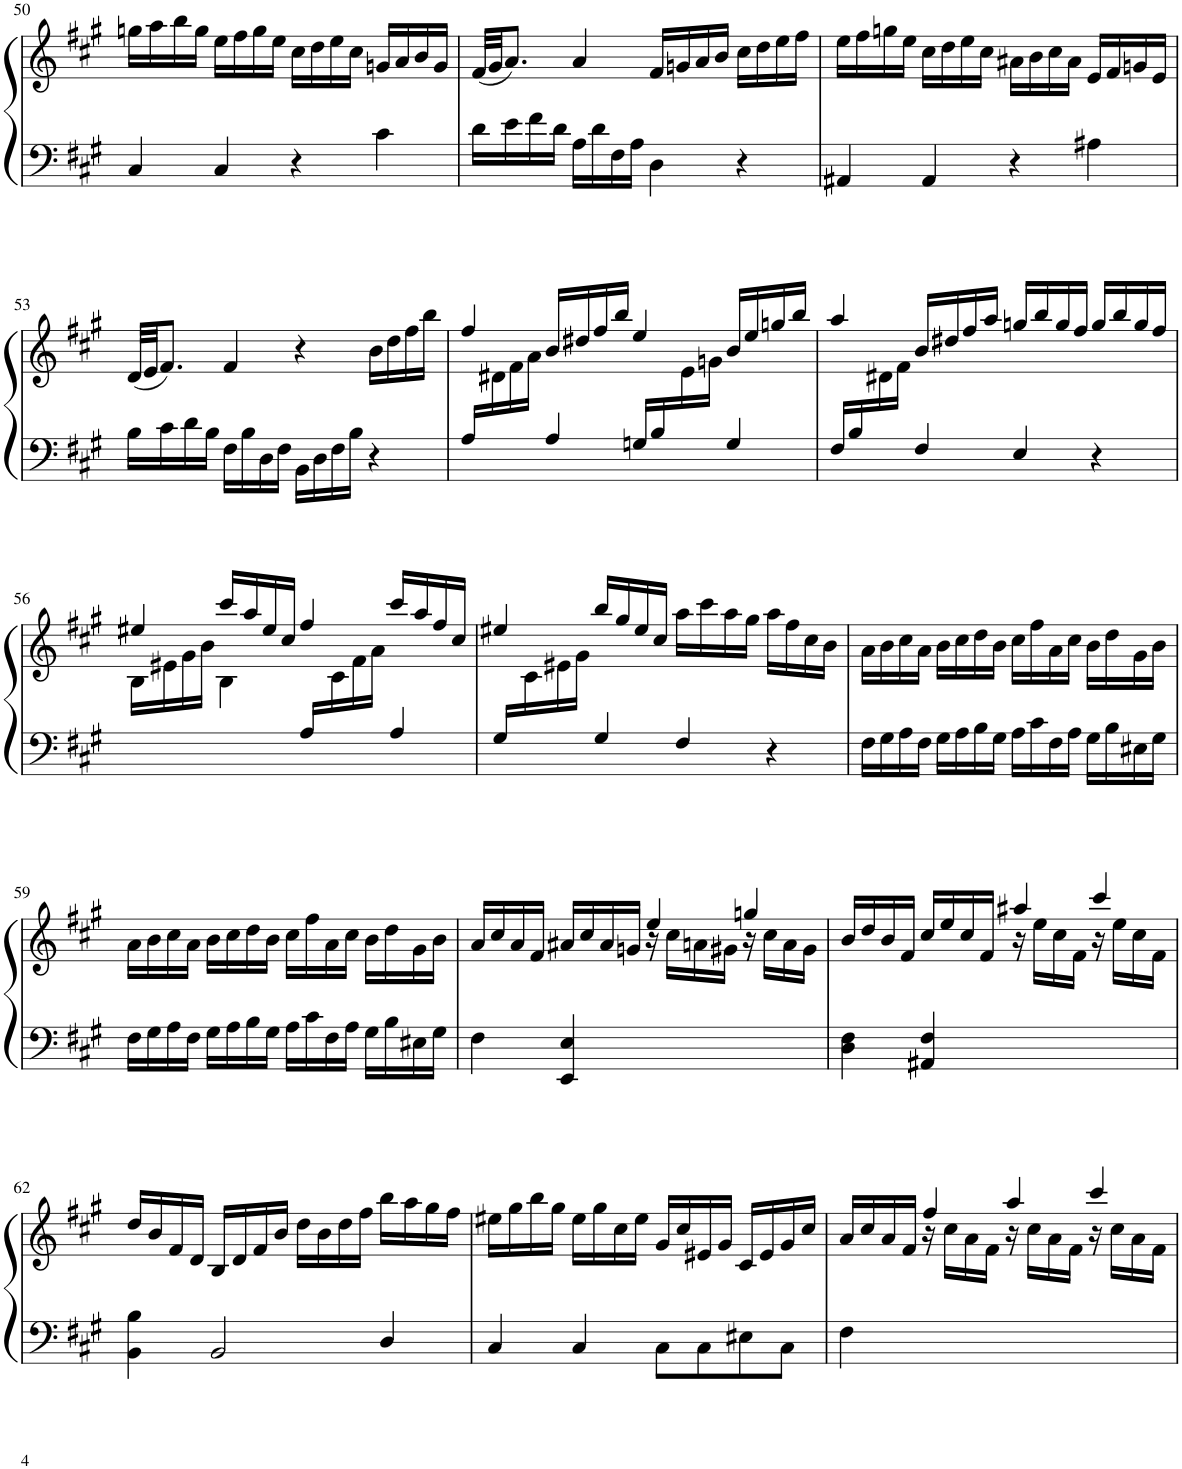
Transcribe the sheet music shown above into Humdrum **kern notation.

**kern	**kern
*part1	*part1
*staff2	*staff1
*I"Piano	*
*I'Pno.	*
!!LO:PB:g=z
*clefF4	*clefG2
*k[f#c#g#]	*k[f#c#g#]
*M4/4	*M4/4
*met(c)	*met(c)
=50	=50
4C#/	16ggn\LL
.	16aa\
.	16bb\
.	16gg\JJ
4C#/	16ee\LL
.	16ff#\
.	16gg\
.	16ee\JJ
4r	16cc#\LL
.	16dd\
.	16ee\
.	16cc#\JJ
4c#\	16gn/LL
.	16a/
.	16b/
.	16g/JJ
=51	=51
16d\LL	(32f#/LLL
.	32g#/JJ
16e\	8.a/J)
16f#\	.
16d\JJ	.
16A\LL	4a/
16d\	.
16F#\	.
16A\JJ	.
4D\	16f#/LL
.	16gn/
.	16a/
.	16b/JJ
4r	16cc#\LL
.	16dd\
.	16ee\
.	16ff#\JJ
=52	=52
4AA#X/	16ee\LL
.	16ff#\
.	16ggn\
.	16ee\JJ
4AA#/	16cc#\LL
.	16dd\
.	16ee\
.	16cc#\JJ
4r	16a#X\LL
.	16b\
.	16cc#\
.	16a#\JJ
4A#X\	16e/LL
.	16f#/
.	16gn/
.	16e/JJ
!!LO:LB:g=z
=53	=53
16B\LL	(32d/LLL
.	32e/JJ
16c#\	8.f#/J)
16d\	.
16B\JJ	.
16F#\LL	4f#/
16B\	.
16D\	.
16F#\JJ	.
16BB\LL	4r
16D\	.
16F#\	.
16B\JJ	.
4r	16b\LL
.	16dd\
.	16ff#\
.	16bb\JJ
=54	=54
*	*^
16A/LL	4ff#/	16ryy
8.ryy	.	16d#X\
.	.	16f#\
.	.	16a\JJ
4A/	16b/LL	4.ryy
.	16dd#X/	.
.	16ff#/	.
.	16bb/JJ	.
16Gn/LL	4ee/	.
16B/	.	.
8ryy	.	16e\
.	.	16gn\JJ
4G/	16b/LL	4ryy
.	16ee/	.
.	16ggn/	.
.	16bb/JJ	.
=55	=55	=55
16F#/LL	4aa/	8ryy
16B/	.	.
8ryy	.	16d#X\
.	.	16f#\JJ
4F#/	16b/LL	2.ryy
.	16dd#X/	.
.	16ff#/	.
.	16aa/JJ	.
4E/	16ggn/LL	.
.	16bb/	.
.	16gg/	.
.	16ff#/JJ	.
4r	16gg/LL	.
.	16bb/	.
.	16gg/	.
.	16ff#/JJ	.
!!LO:LB:g=z	!!
=56	=56	=56
2ryy	4ee#X/	16B\LL
.	.	16e#X\
.	.	16g#\
.	.	16b\JJ
.	16ccc#/LL	4B\
.	16aa/	.
.	16ee#/	.
.	16cc#/JJ	.
16A/LL	4ff#/	16ryy
8.ryy	.	16c#\
.	.	16f#\
.	.	16a\JJ
4A/	16ccc#/LL	4ryy
.	16aa/	.
.	16ff#/	.
.	16cc#/JJ	.
=57	=57	=57
16G#/LL	4ee#X/	16ryy
8.ryy	.	16c#\
.	.	16e#X\
.	.	16g#\JJ
4G#/	16bb/LL	2.ryy
.	16gg#/	.
.	16ee#/	.
.	16cc#/JJ	.
4F#/	16aa\LL	.
.	16ccc#\	.
.	16aa\	.
.	16gg#\JJ	.
4r	16aa\LL	.
.	16ff#\	.
.	16cc#\	.
.	16b\JJ	.
*	*v	*v
=58	=58
16F#\LL	16a\LL
16G#\	16b\
16A\	16cc#\
16F#\JJ	16a\JJ
16G#\LL	16b\LL
16A\	16cc#\
16B\	16dd\
16G#\JJ	16b\JJ
16A\LL	16cc#\LL
16c#\	16ff#\
16F#\	16a\
16A\JJ	16cc#\JJ
16G#\LL	16b\LL
16B\	16dd\
16E#X\	16g#\
16G#\JJ	16b\JJ
!!LO:LB:g=z
=59	=59
16F#\LL	16a\LL
16G#\	16b\
16A\	16cc#\
16F#\JJ	16a\JJ
16G#\LL	16b\LL
16A\	16cc#\
16B\	16dd\
16G#\JJ	16b\JJ
16A\LL	16cc#\LL
16c#\	16ff#\
16F#\	16a\
16A\JJ	16cc#\JJ
16G#\LL	16b\LL
16B\	16dd\
16E#X\	16g#\
16G#\JJ	16b\JJ
=60	=60
*	*^
4F#\	16a/LL	16ryy
*	*v	*v
.	16cc#/
.	16a/
.	16f#/JJ
4EE/ 4E/	16a#X/LL
.	16cc#/
.	16a#/
.	16gn/JJ
16r	4ee/
*	*^
8.ryy	.	16cc#\LL
.	.	16an\
.	.	16g#X\JJ
16r	4ggn/	16ryy
8.ryy	.	16cc#\LL
.	.	16a\
.	.	16g#\JJ
=61	=61	=61
4D\ 4F#\	16b/LL	16ryy
*	*v	*v
.	16dd/
.	16b/
.	16f#/JJ
4AA#X/ 4F#/	16cc#/LL
.	16ee/
.	16cc#/
.	16f#/JJ
16r	4aa#X/
*	*^
8.ryy	.	16ee\LL
.	.	16cc#\
.	.	16f#\JJ
16r	4ccc#/	16ryy
8.ryy	.	16ee\LL
.	.	16cc#\
.	.	16f#\JJ
*	*v	*v
!!LO:LB:g=z
=62	=62
4BB\ 4B\	16dd/LL
.	16b/
.	16f#/
.	16d/JJ
2BB/	16B/LL
.	16d/
.	16f#/
.	16b/JJ
.	16dd\LL
.	16b\
.	16dd\
.	16ff#\JJ
4D/	16bb\LL
.	16aa\
.	16gg#\
.	16ff#\JJ
=63	=63
4C#/	16ee#X\LL
.	16gg#\
.	16bb\
.	16gg#\JJ
4C#/	16ee#\LL
.	16gg#\
.	16cc#\
.	16ee#\JJ
8C#\L	16g#/LL
.	16cc#/
8C#\	16e#X/
.	16g#/JJ
8E#X\	16c#/LL
.	16e#/
8C#\J	16g#/
.	16cc#/JJ
=64	=64
*	*^
4F#\	16a/LL	16ryy
*	*v	*v
.	16cc#/
.	16a/
.	16f#/JJ
16r	4ff#/
*	*^
8.ryy	.	16cc#\LL
.	.	16a\
.	.	16f#\JJ
16r	4aa/	16ryy
8.ryy	.	16cc#\LL
.	.	16a\
.	.	16f#\JJ
16r	4ccc#/	16ryy
8.ryy	.	16cc#\LL
.	.	16a\
.	.	16f#\JJ
*	*v	*v
=	=
*-	*-
